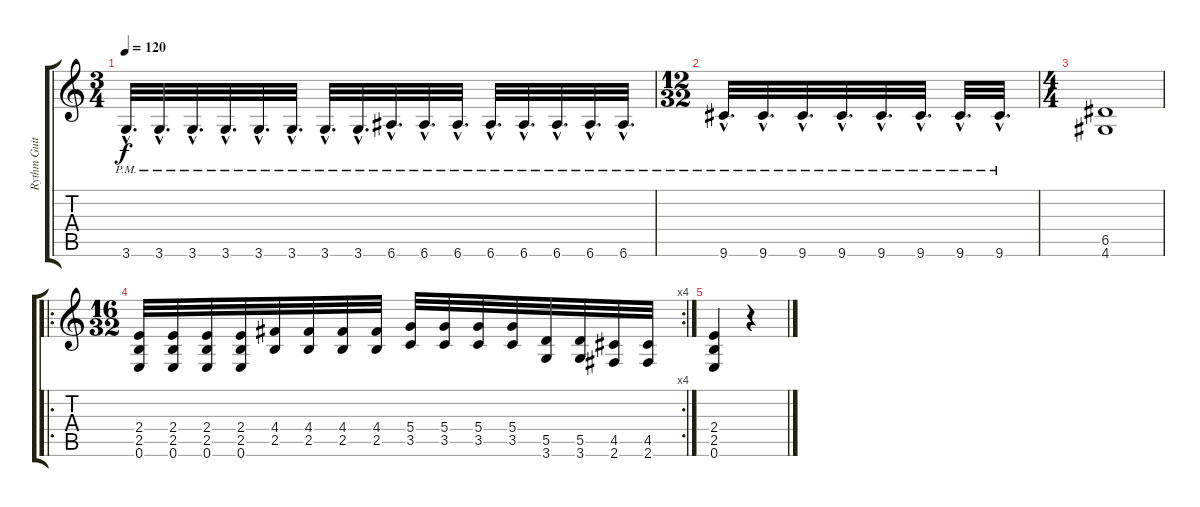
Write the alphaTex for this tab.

\track ("Rythm Guitar" "Rythm Guit") {instrument distortionguitar}
\staff {score tabs}
\tuning (E4 B3 G3 D3 A2 E2) {hide}
\ts (3 4)
\tempo 120
\clef g2
\ks c
3.6{hac pm}.32{d dy f} 3.6{hac pm}.32{d} 3.6{hac pm}.32{d} 3.6{hac pm}.32{d} 3.6{hac pm}.32{d} 3.6{hac pm}.32{d} 3.6{hac pm}.32{d} 3.6{hac pm}.32{d} 6.6{hac pm}.32{d} 6.6{hac pm}.32{d} 6.6{hac pm}.32{d} 6.6{hac pm}.32{d} 6.6{hac pm}.32{d} 6.6{hac pm}.32{d} 6.6{hac pm}.32{d} 6.6{hac pm}.32{d} |
\ts (12 32)
9.6{hac pm}.32{d} 9.6{hac pm}.32{d} 9.6{hac pm}.32{d} 9.6{hac pm}.32{d} 9.6{hac pm}.32{d} 9.6{hac pm}.32{d} 9.6{hac pm}.32{d} 9.6{hac pm}.32{d} |
\ts (4 4)
(6.5 4.6).1 |
\ro
\rc 4
\ts (16 32)
(2.4 2.5 0.6).32 (2.4 2.5 0.6).32 (2.4 2.5 0.6).32 (2.4 2.5 0.6).32 (4.4 2.5).32 (4.4 2.5).32 (4.4 2.5).32 (4.4 2.5).32 (5.4 3.5).32 (5.4 3.5).32 (5.4 3.5).32 (5.4 3.5).32 (5.5 3.6).32 (5.5 3.6).32 (4.5 2.6).32 (4.5 2.6).32 |
(2.4 2.5 0.6).4 r.4
